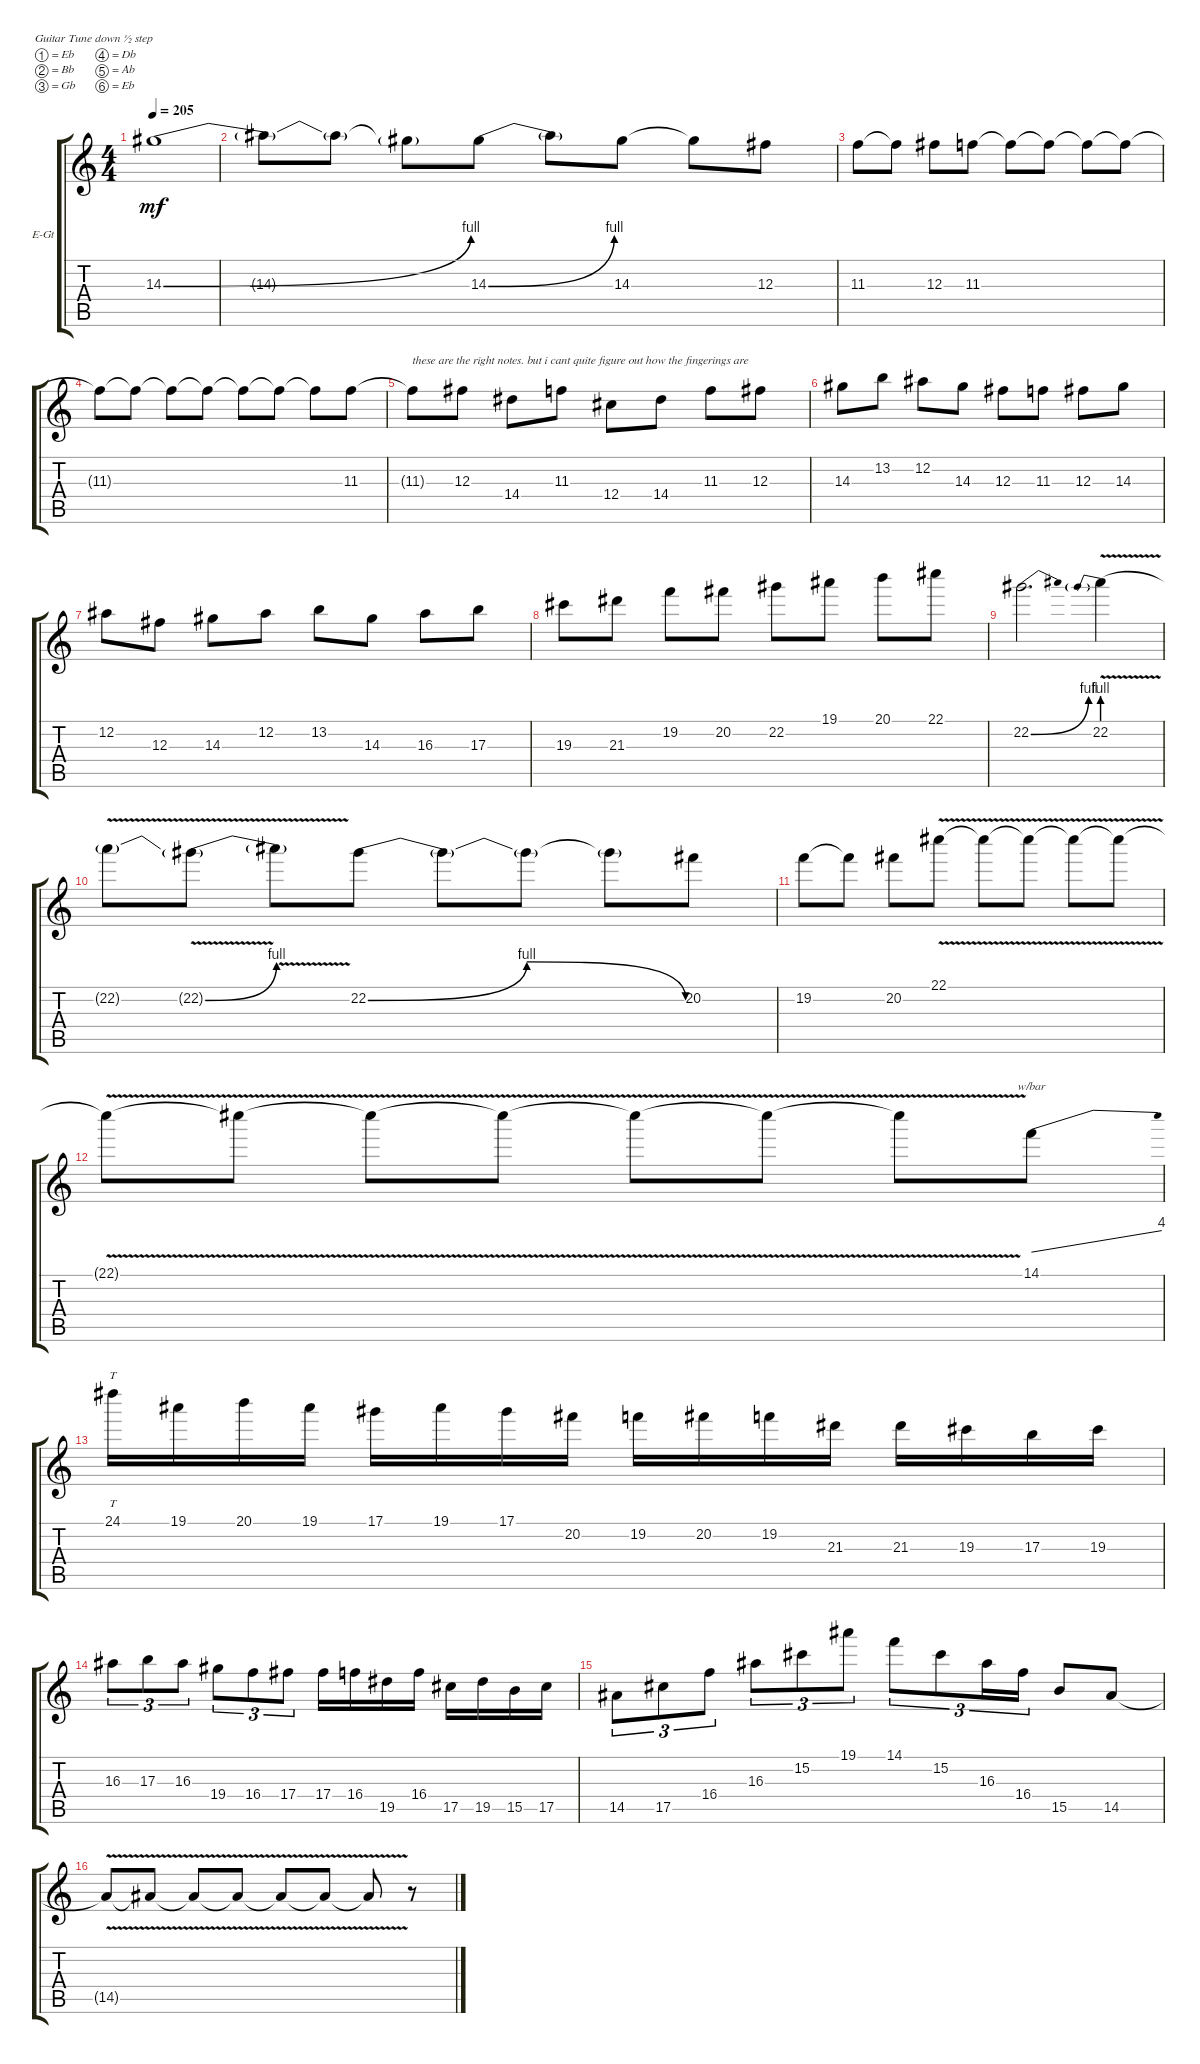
\bracketExtendMode groupsimilarinstruments
\firstSystemTrackNameOrientation horizontal
\otherSystemsTrackNameOrientation horizontal
\track ("solo" "E-Gt") {instrument distortionguitar}
\staff {score tabs}
\tuning (Eb4 Bb3 Gb3 Db3 Ab2 Eb2)
\ts (4 4)
\tempo 205
\clef g2
\ks c
14.3{be (bend 0 0 15 4)}.1{dy mf} |
14.3{t}.8 14.3{t}.8 14.3{t}.8 14.3{be (bend 0 0 15 4)}.8 14.3{t}.8 14.3.8 14.3{t}.8 12.3.8 |
11.3.8 11.3{t}.8 12.3.8 11.3.8 11.3{t}.8 11.3{t}.8 11.3{t}.8 11.3{t}.8 |
11.3{t}.8 11.3{t}.8 11.3{t}.8 11.3{t}.8 11.3{t}.8 11.3{t}.8 11.3{t}.8 11.3.8 |
11.3{t}.8{txt "these are the right notes. but i cant quite figure out how the fingerings are"} 12.3.8 14.4.8 11.3.8 12.4.8 14.4.8 11.3.8 12.3.8 |
14.3.8 13.2.8 12.2.8 14.3.8 12.3.8 11.3.8 12.3.8 14.3.8 |
12.2.8 12.3.8 14.3.8 12.2.8 13.2.8 14.3.8 16.3.8 17.3.8 |
19.3.8 21.3.8 19.2.8 20.2.8 22.2.8 19.1.8 20.1.8 22.1.8 |
22.2{be (bend 0 0 15 4)}.2{d} 22.2{be (prebend 0 4 60 4) v}.4 |
22.2{v t}.8 22.2{be (bend 0 0 15 4) v t}.8 22.2{v t}.8 22.2{be (bendrelease 0 0 10.2 4 29.4 4 47.4 0)}.8 22.2{t}.8 22.2{t}.8 22.2{t}.8 20.2.8 |
19.2.8 19.2{t}.8 20.2.8 22.1{v}.8 22.1{v t}.8 22.1{v t}.8 22.1{v t}.8 22.1{v t}.8 |
22.1{v t}.8 22.1{v t}.8 22.1{v t}.8 22.1{v t}.8 22.1{v t}.8 22.1{v t}.8 22.1{v t}.8 14.1.8{tbe (dive default 0 0 59.4 16)} |
24.1.16{tt} 19.1.16 20.1.16 19.1.16 17.1.16 19.1.16 17.1.16 20.2.16 19.2.16 20.2.16 19.2.16 21.3.16 21.3.16 19.3.16 17.3.16 19.3.16 |
16.3.8{tu (3 2)} 17.3.8{tu (3 2)} 16.3.8{tu (3 2)} 19.4.8{tu (3 2)} 16.4.8{tu (3 2)} 17.4.8{tu (3 2)} 17.4.16 16.4.16 19.5.16 16.4.16 17.5.16 19.5.16 15.5.16 17.5.16 |
14.5.8{tu (3 2)} 17.5.8{tu (3 2)} 16.4.8{tu (3 2)} 16.3.8{tu (3 2)} 15.2.8{tu (3 2)} 19.1.8{tu (3 2)} 14.1.8{tu (3 2)} 15.2.8{tu (3 2)} 16.3.16{tu (3 2)} 16.4.16{tu (3 2)} 15.5.8 14.5.8 |
14.5{v t}.8 14.5{v t}.8 14.5{v t}.8 14.5{v t}.8 14.5{v t}.8 14.5{v t}.8 14.5{v t}.8 r.8
